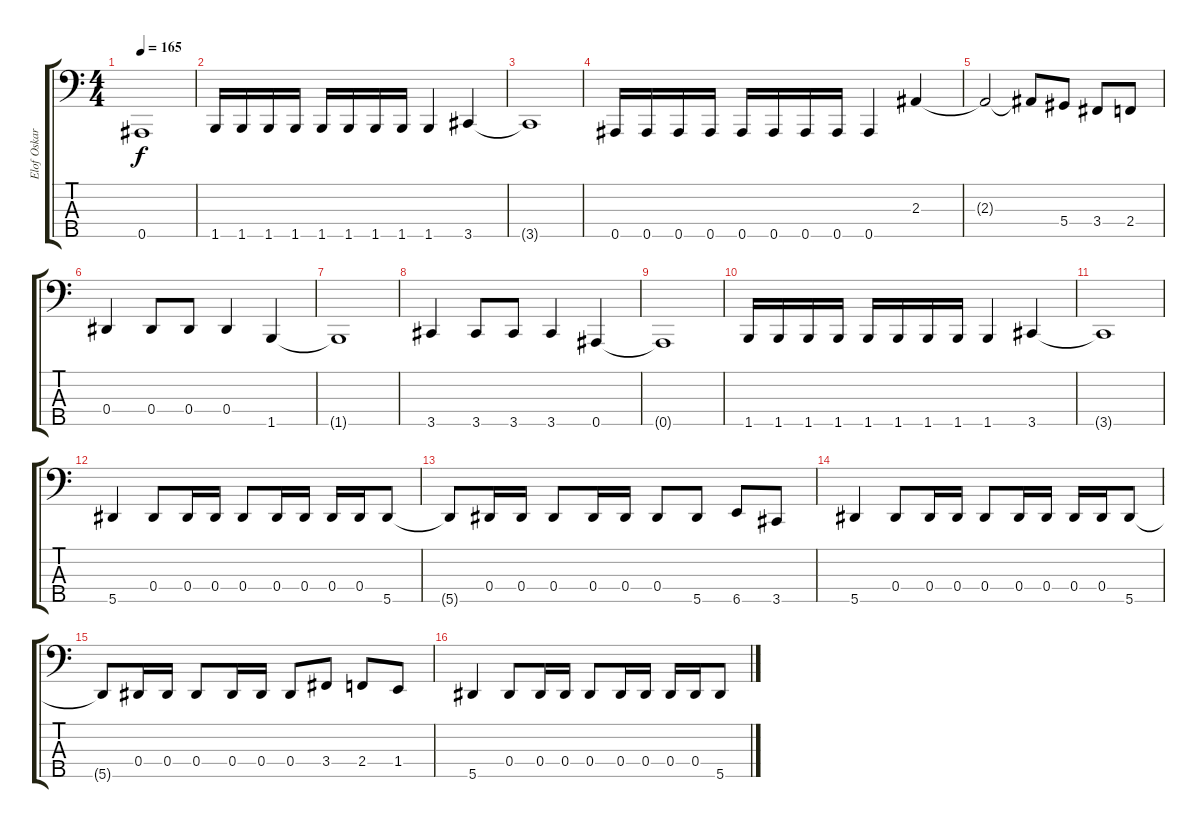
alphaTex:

\track ("Elof Oskar Eriksson" "Elof Oskar") {instrument electricbasspick}
\staff {score tabs}
\tuning (Gb2 Db2 Ab1 Eb1 Bb0) {hide}
\ts (4 4)
\tempo 165
\clef f4
\ks c
0.5{t}.1{dy f} |
1.5.16 1.5.16 1.5.16 1.5.16 1.5.16 1.5.16 1.5.16 1.5.16 1.5.4 3.5.4 |
3.5{t}.1 |
0.5.16 0.5.16 0.5.16 0.5.16 0.5.16 0.5.16 0.5.16 0.5.16 0.5.4 2.3.4 |
2.3{t}.2 2.3{t}.8 5.4.8 3.4.8 2.4.8 |
0.4.4 0.4.8 0.4.8 0.4.4 1.5.4 |
1.5{t}.1 |
3.5.4 3.5.8 3.5.8 3.5.4 0.5.4 |
0.5{t}.1 |
1.5.16 1.5.16 1.5.16 1.5.16 1.5.16 1.5.16 1.5.16 1.5.16 1.5.4 3.5.4 |
3.5{t}.1 |
5.5.4 0.4.8 0.4.16 0.4.16 0.4.8 0.4.16 0.4.16 0.4.16 0.4.16 5.5.8 |
5.5{t}.8 0.4.16 0.4.16 0.4.8 0.4.16 0.4.16 0.4.8 5.5.8 6.5.8 3.5.8 |
5.5.4 0.4.8 0.4.16 0.4.16 0.4.8 0.4.16 0.4.16 0.4.16 0.4.16 5.5.8 |
5.5{t}.8 0.4.16 0.4.16 0.4.8 0.4.16 0.4.16 0.4.8 3.4.8 2.4.8 1.4.8 |
5.5.4 0.4.8 0.4.16 0.4.16 0.4.8 0.4.16 0.4.16 0.4.16 0.4.16 5.5.8
